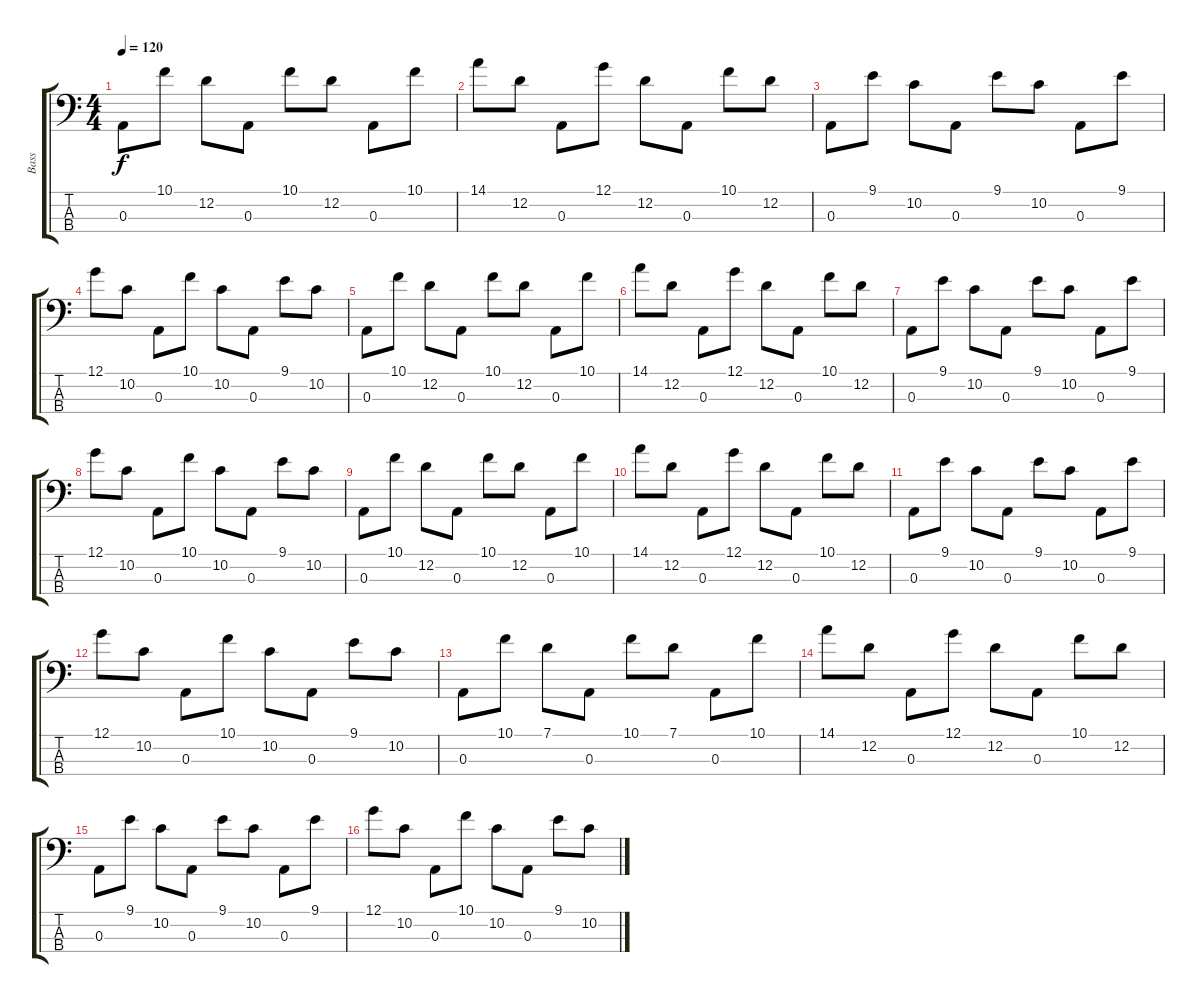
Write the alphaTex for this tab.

\track ("Bass" "Bass") {instrument electricbassfinger}
\staff {score tabs}
\tuning (G2 D2 A1 E1) {hide}
\ts (4 4)
\tempo 120
\clef f4
\ks c
0.3.8{dy f instrument electricbassfinger} 10.1.8 12.2.8 0.3.8 10.1.8 12.2.8 0.3.8 10.1.8 |
14.1.8 12.2.8 0.3.8 12.1.8 12.2.8 0.3.8 10.1.8 12.2.8 |
0.3.8 9.1.8 10.2.8 0.3.8 9.1.8 10.2.8 0.3.8 9.1.8 |
12.1.8 10.2.8 0.3.8 10.1.8 10.2.8 0.3.8 9.1.8 10.2.8 |
0.3.8 10.1.8 12.2.8 0.3.8 10.1.8 12.2.8 0.3.8 10.1.8 |
14.1.8 12.2.8 0.3.8 12.1.8 12.2.8 0.3.8 10.1.8 12.2.8 |
0.3.8 9.1.8 10.2.8 0.3.8 9.1.8 10.2.8 0.3.8 9.1.8 |
12.1.8 10.2.8 0.3.8 10.1.8 10.2.8 0.3.8 9.1.8 10.2.8 |
0.3.8 10.1.8 12.2.8 0.3.8 10.1.8 12.2.8 0.3.8 10.1.8 |
14.1.8 12.2.8 0.3.8 12.1.8 12.2.8 0.3.8 10.1.8 12.2.8 |
0.3.8 9.1.8 10.2.8 0.3.8 9.1.8 10.2.8 0.3.8 9.1.8 |
12.1.8 10.2.8 0.3.8 10.1.8 10.2.8 0.3.8 9.1.8 10.2.8 |
0.3.8 10.1.8 7.1.8 0.3.8 10.1.8 7.1.8 0.3.8 10.1.8 |
14.1.8 12.2.8 0.3.8 12.1.8 12.2.8 0.3.8 10.1.8 12.2.8 |
0.3.8 9.1.8 10.2.8 0.3.8 9.1.8 10.2.8 0.3.8 9.1.8 |
12.1.8 10.2.8 0.3.8 10.1.8 10.2.8 0.3.8 9.1.8 10.2.8
